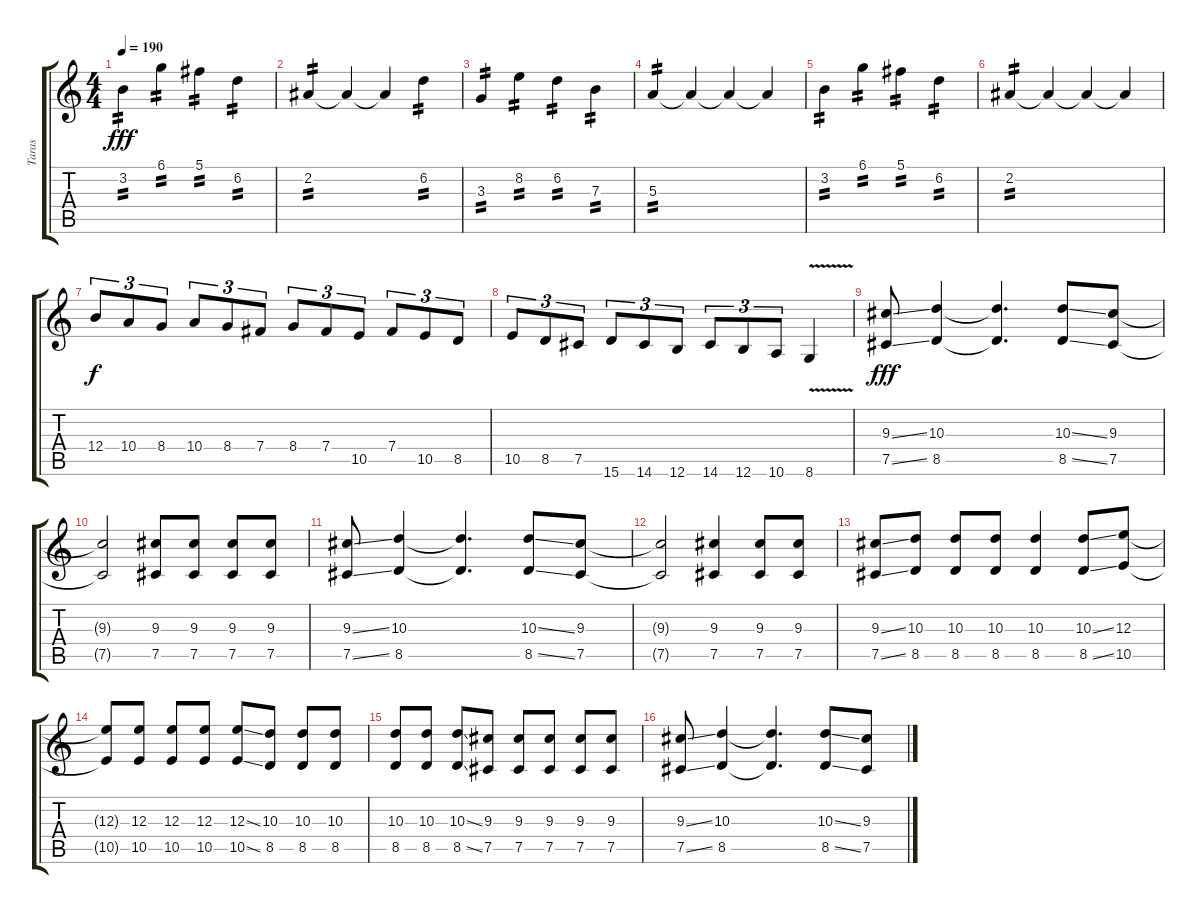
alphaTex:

\track ("Taras" "Taras") {instrument distortionguitar}
\staff {score tabs}
\tuning (Db4 Ab3 E3 B2 Gb2 B1) {hide}
\ts (4 4)
\tempo 190
\clef g2
\ks c
3.2.4{tp 2 dy fff} 6.1.4{tp 2} 5.1.4{tp 2} 6.2.4{tp 2} |
2.2.4{tp 2} 2.2{t}.4 2.2{t}.4 6.2.4{tp 2} |
3.3.4{tp 2} 8.2.4{tp 2} 6.2.4{tp 2} 7.3.4{tp 2} |
5.3.4{tp 2} 5.3{t}.4 5.3{t}.4 5.3{t}.4 |
3.2.4{tp 2} 6.1.4{tp 2} 5.1.4{tp 2} 6.2.4{tp 2} |
2.2.4{tp 2} 2.2{t}.4 2.2{t}.4 2.2{t}.4 |
12.4.8{tu (3 2) dy f} 10.4.8{tu (3 2)} 8.4.8{tu (3 2)} 10.4.8{tu (3 2)} 8.4.8{tu (3 2)} 7.4.8{tu (3 2)} 8.4.8{tu (3 2)} 7.4.8{tu (3 2)} 10.5.8{tu (3 2)} 7.4.8{tu (3 2)} 10.5.8{tu (3 2)} 8.5.8{tu (3 2)} |
10.5.8{tu (3 2)} 8.5.8{tu (3 2)} 7.5.8{tu (3 2)} 15.6.8{tu (3 2)} 14.6.8{tu (3 2)} 12.6.8{tu (3 2)} 14.6.8{tu (3 2)} 12.6.8{tu (3 2)} 10.6.8{tu (3 2)} 8.6{v}.4 |
(9.3{ss} 7.5{ss}).8{dy fff} (10.3 8.5).4 (10.3{t} 8.5{t}).4{d} (10.3{ss} 8.5{ss}).8 (9.3 7.5).8 |
(9.3{t} 7.5{t}).2 (9.3 7.5).8 (9.3 7.5).8 (9.3 7.5).8 (9.3 7.5).8 |
(9.3{ss} 7.5{ss}).8 (10.3 8.5).4 (10.3{t} 8.5{t}).4{d} (10.3{ss} 8.5{ss}).8 (9.3 7.5).8 |
(9.3{t} 7.5{t}).2 (9.3 7.5).4 (9.3 7.5).8 (9.3 7.5).8 |
(9.3{ss} 7.5{ss}).8 (10.3 8.5).8 (10.3 8.5).8 (10.3 8.5).8 (10.3 8.5).4 (10.3{ss} 8.5{ss}).8 (12.3 10.5).8 |
(12.3{t} 10.5{t}).8 (12.3 10.5).8 (12.3 10.5).8 (12.3 10.5).8 (12.3{ss} 10.5{ss}).8 (10.3 8.5).8 (10.3 8.5).8 (10.3 8.5).8 |
(10.3 8.5).8 (10.3 8.5).8 (10.3{ss} 8.5{ss}).8 (9.3 7.5).8 (9.3 7.5).8 (9.3 7.5).8 (9.3 7.5).8 (9.3 7.5).8 |
(9.3{ss} 7.5{ss}).8 (10.3 8.5).4 (10.3{t} 8.5{t}).4{d} (10.3{ss} 8.5{ss}).8 (9.3 7.5).8
